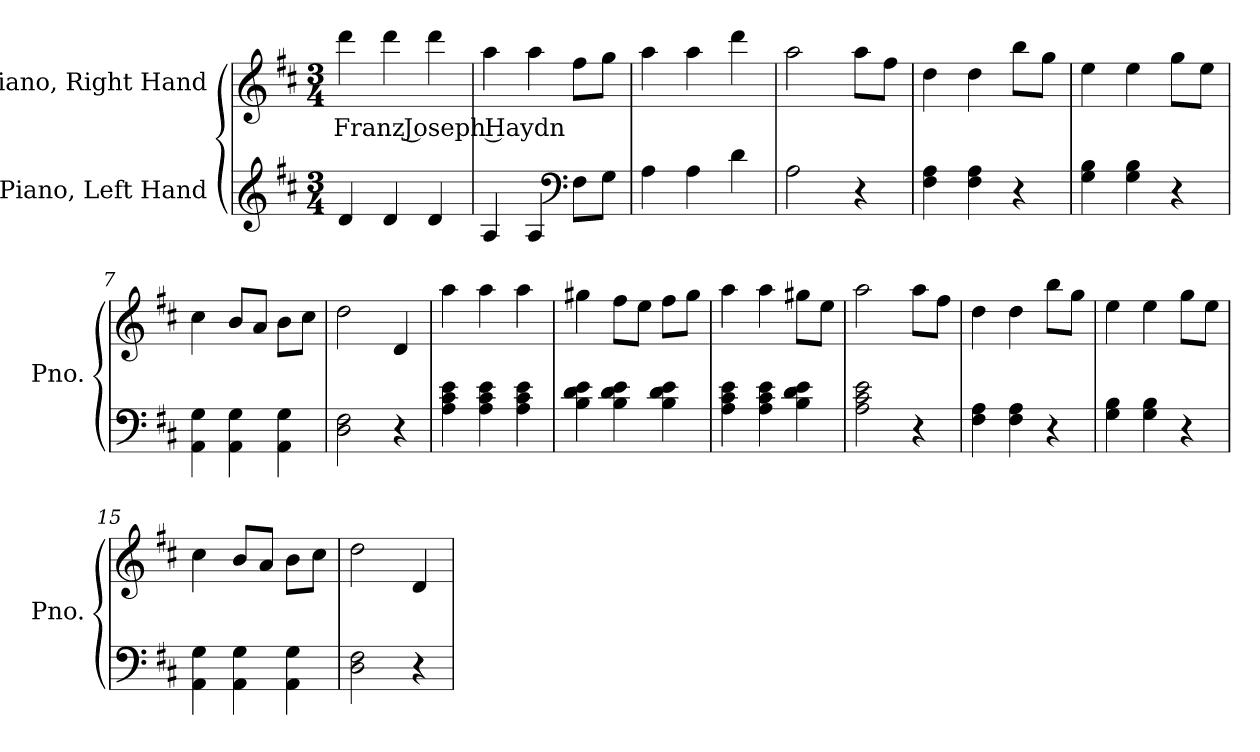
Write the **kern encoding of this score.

**kern	**kern	**text
*part2	*part1	*part1
*staff2	*staff1	*staff1
*I"Piano, Left Hand	*I"Piano, Right Hand	*
*I'Pno.	*I'Pno.	*
*clefG2	*clefG2	*
*k[f#c#]	*k[f#c#]	*
*M3/4	*M3/4	*
*MM100	*MM100	*
=1	=1	=1
!	!	!LO:LY:b
4d/	4ddd\	Franz Joseph Haydn
4d/	4ddd\	.
4d/	4ddd\	.
=2	=2	=2
4A/	4aa\	.
4A/	4aa\	.
*clefF4	*	*
8F#\L	8ff#\L	.
8G\J	8gg\J	.
=3	=3	=3
4A\	4aa\	.
4A\	4aa\	.
4d\	4ddd\	.
=4	=4	=4
2A\	2aa\	.
4r	8aa\L	.
.	8ff#\J	.
=5	=5	=5
4F#\ 4A\	4dd\	.
4F#\ 4A\	4dd\	.
4r	8bb\L	.
.	8gg\J	.
!!LO:LB:g=z
=6	=6	=6
4G\ 4B\	4ee\	.
4G\ 4B\	4ee\	.
4r	8gg\L	.
.	8ee\J	.
=7	=7	=7
4AA\ 4G\	4cc#\	.
4AA\ 4G\	8b/L	.
.	8a/J	.
4AA\ 4G\	8b\L	.
.	8cc#\J	.
=8	=8	=8
2D\ 2F#\	2dd\	.
4r	4d/	.
=9	=9	=9
4A\ 4c#\ 4e\	4aa\	.
4A\ 4c#\ 4e\	4aa\	.
4A\ 4c#\ 4e\	4aa\	.
=10	=10	=10
4B\ 4d\ 4e\	4gg#X\	.
4B\ 4d\ 4e\	8ff#\L	.
.	8ee\J	.
4B\ 4d\ 4e\	8ff#\L	.
.	8gg#\J	.
=11	=11	=11
4A\ 4c#\ 4e\	4aa\	.
4A\ 4c#\ 4e\	4aa\	.
4B\ 4d\ 4e\	8gg#X\L	.
.	8ee\J	.
=12	=12	=12
2A\ 2c#\ 2e\	2aa\	.
4r	8aa\L	.
.	8ff#\J	.
=13	=13	=13
4F#\ 4A\	4dd\	.
4F#\ 4A\	4dd\	.
4r	8bb\L	.
.	8gg\J	.
!!LO:LB:g=z
=14	=14	=14
4G\ 4B\	4ee\	.
4G\ 4B\	4ee\	.
4r	8gg\L	.
.	8ee\J	.
=15	=15	=15
4AA\ 4G\	4cc#\	.
4AA\ 4G\	8b/L	.
.	8a/J	.
4AA\ 4G\	8b\L	.
.	8cc#\J	.
=16	=16	=16
2D\ 2F#\	2dd\	.
4r	4d/	.
=	=	=
*-	*-	*-
